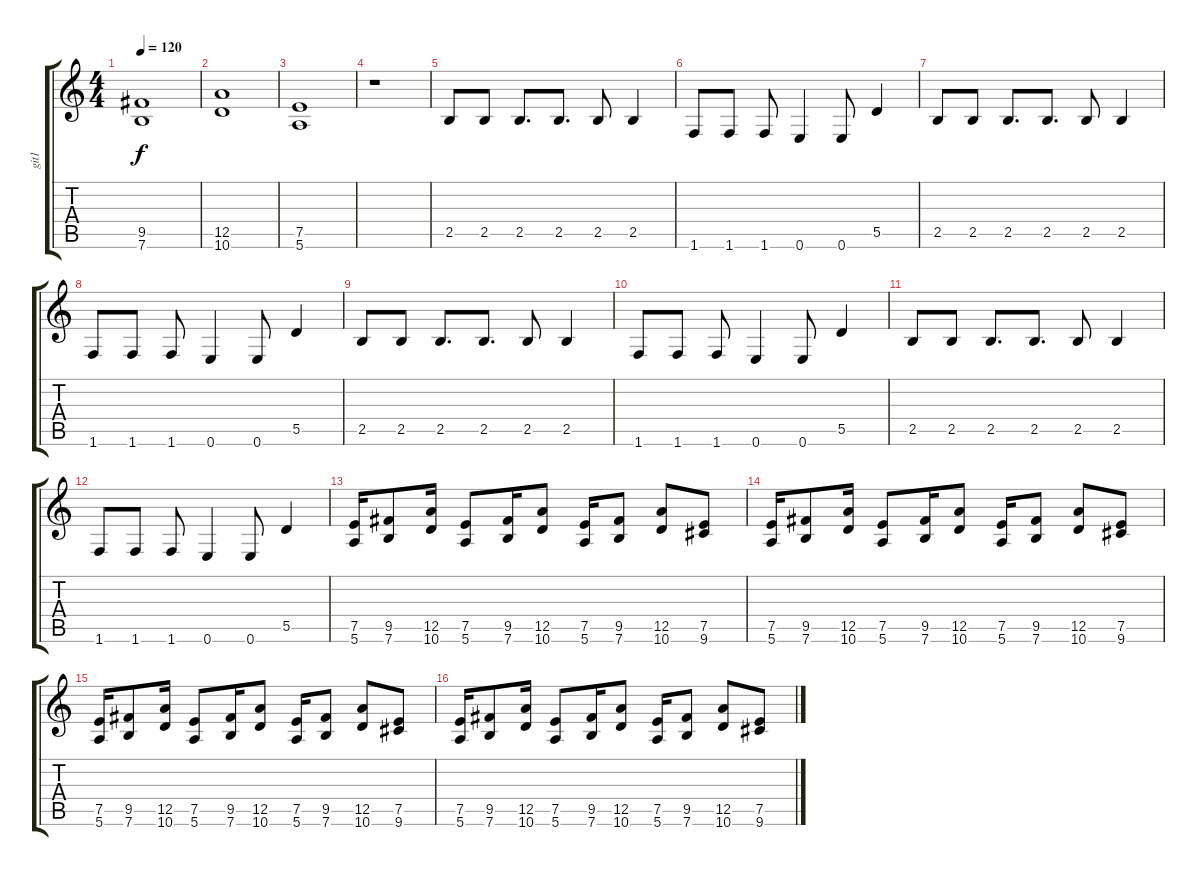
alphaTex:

\track ("git1" "git1") {instrument overdrivenguitar}
\staff {score tabs}
\tuning (E4 B3 G3 D3 A2 E2) {hide}
\ts (4 4)
\tempo 120
\clef g2
\ks c
(9.5 7.6).1{dy f} |
(12.5 10.6).1 |
(7.5 5.6).1 |
r.1 |
2.5.8 2.5.8 2.5.8{d} 2.5.8{d} 2.5.8 2.5.4 |
1.6.8 1.6.8 1.6.8 0.6.4 0.6.8 5.5.4 |
2.5.8 2.5.8 2.5.8{d} 2.5.8{d} 2.5.8 2.5.4 |
1.6.8 1.6.8 1.6.8 0.6.4 0.6.8 5.5.4 |
2.5.8 2.5.8 2.5.8{d} 2.5.8{d} 2.5.8 2.5.4 |
1.6.8 1.6.8 1.6.8 0.6.4 0.6.8 5.5.4 |
2.5.8 2.5.8 2.5.8{d} 2.5.8{d} 2.5.8 2.5.4 |
1.6.8 1.6.8 1.6.8 0.6.4 0.6.8 5.5.4 |
(7.5 5.6).16 (9.5 7.6).8 (12.5 10.6).16 (7.5 5.6).8 (9.5 7.6).16 (12.5 10.6).8 (7.5 5.6).16 (9.5 7.6).8 (12.5 10.6).8 (7.5 9.6).8 |
(7.5 5.6).16 (9.5 7.6).8 (12.5 10.6).16 (7.5 5.6).8 (9.5 7.6).16 (12.5 10.6).8 (7.5 5.6).16 (9.5 7.6).8 (12.5 10.6).8 (7.5 9.6).8 |
(7.5 5.6).16 (9.5 7.6).8 (12.5 10.6).16 (7.5 5.6).8 (9.5 7.6).16 (12.5 10.6).8 (7.5 5.6).16 (9.5 7.6).8 (12.5 10.6).8 (7.5 9.6).8 |
(7.5 5.6).16 (9.5 7.6).8 (12.5 10.6).16 (7.5 5.6).8 (9.5 7.6).16 (12.5 10.6).8 (7.5 5.6).16 (9.5 7.6).8 (12.5 10.6).8 (7.5 9.6).8
